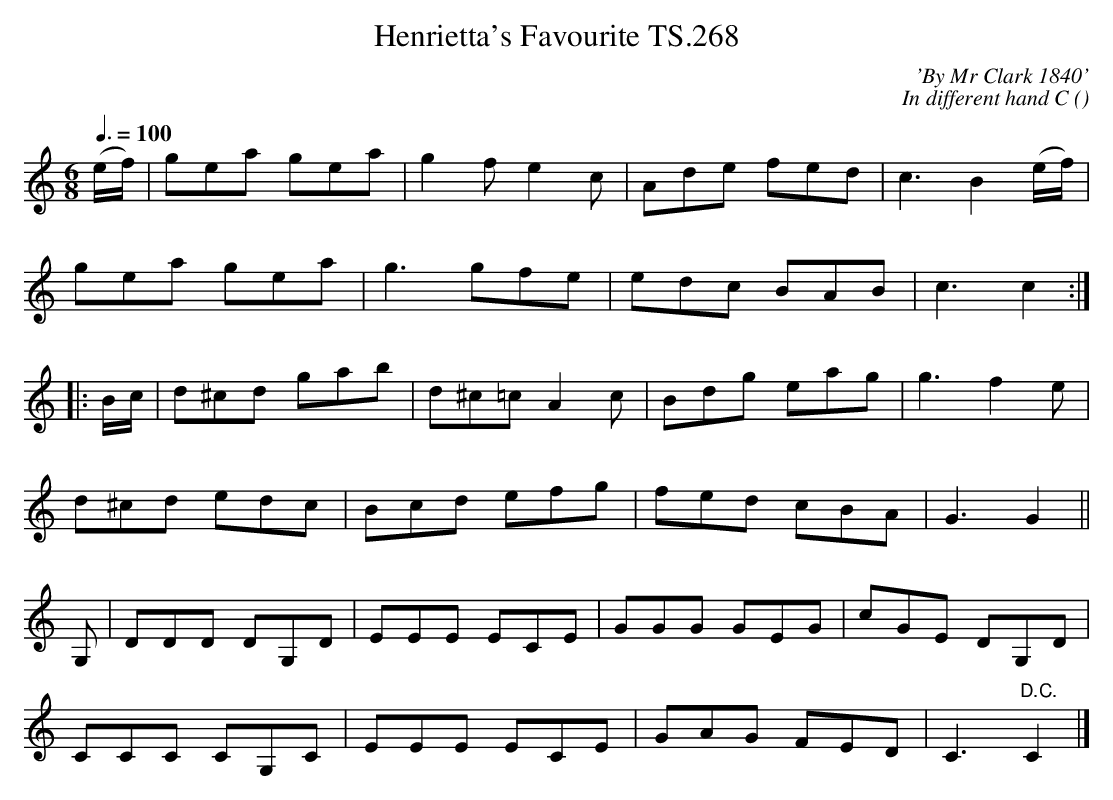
X:1
T:Henrietta's Favourite TS.268
M:6/8
L:1/8
Q:3/8=100
C:'By Mr Clark 1840'
C:In different hand C
O:
K:C
(e/f/)|gea gea|g2fe2c|Ade fed|c3B2(e/f/)|
gea gea|g3gfe|edc BAB|c3c2:|
|:B/c/|d^cd gab|d^c=cA2c|Bdg eag|g3f2e|
d^cd edc|Bcd efg|fed cBA|G3G2||
G,|DDD DG,D|EEE ECE|GGG GEG|cGE DG,D|
CCC CG,C|EEE ECE|GAG FED|C3"D.C."C2|]
